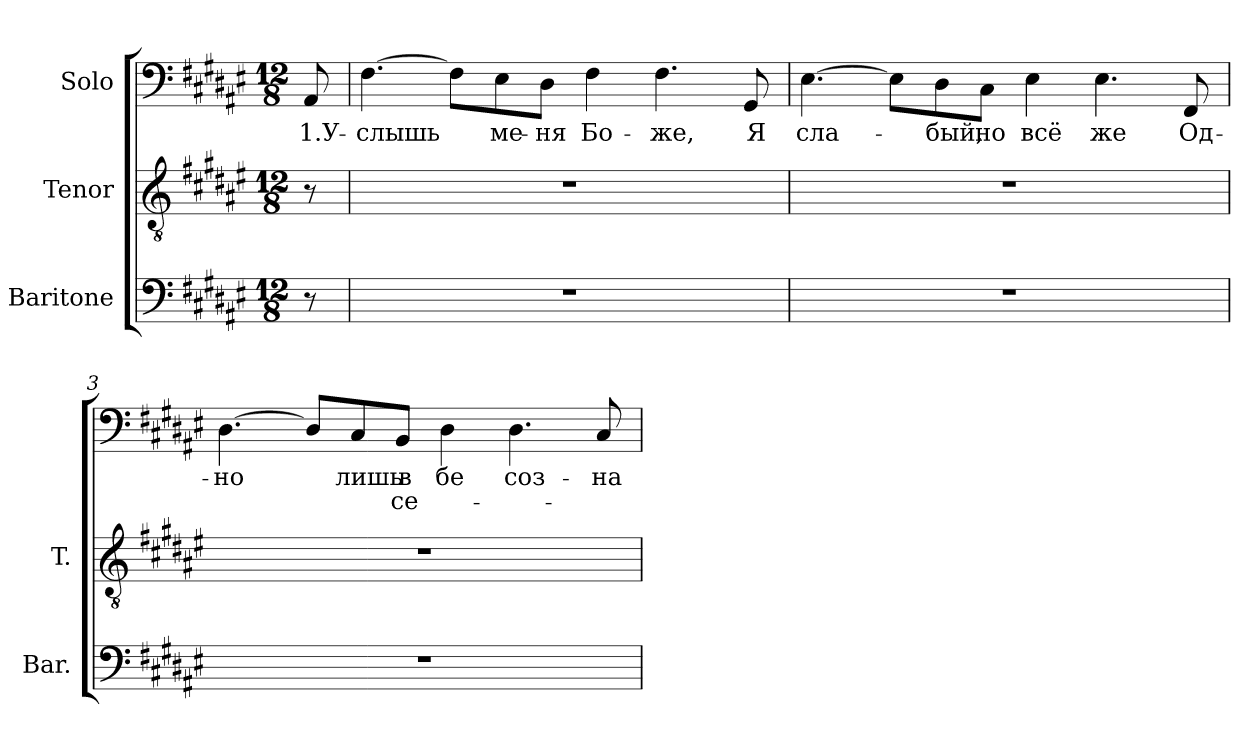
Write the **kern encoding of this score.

**kern	**kern	**kern	**text	**text
*part3	*part2	*part1	*part1	*part1
*staff3	*staff2	*staff1	*staff1	*staff1
*I"Baritone	*I"Tenor	*I"Solo	*	*
*I'Bar.	*I'T.	*	*	*
!!LO:PB:g=z
*clefF4	*clefGv2	*clefF4	*	*
*	*ITrd7c12	*	*	*
*k[f#c#g#d#a#e#]	*k[f#c#g#d#a#e#]	*k[f#c#g#d#a#e#]	*	*
*d#:	*d#:	*d#:	*	*
*M12/8	*M12/8	*M12/8	*	*
=	=	=	=	=
!	!	!	!LO:LY:b:color=#000000	!
8r	8r	8AA#i/	1.У-	.
=1	=1	=1	=1	=1
!LO:N:vis=1	!LO:N:vis=1	!	!	!
!	!	!	!LO:LY:b:color=#000000	!
1.r	1.r	[>4.F#i\	-слышь	.
.	.	8F#i\L]	.	.
!	!	!	!LO:LY:b:color=#000000	!
.	.	8E#i\	ме-	.
!	!	!	!LO:LY:b:color=#000000	!
.	.	8D#i\J	-ня	.
!	!	!	!LO:LY:b:color=#000000	!
.	.	4F#i\	Бо-	.
!	!	!	!LO:LY:b:color=#000000	!
.	.	4.F#i\	-же,	.
!	!	!	!LO:LY:b:color=#000000	!
.	.	8GG#i/	Я	.
=2	=2	=2	=2	=2
!LO:N:vis=1	!LO:N:vis=1	!	!	!
!	!	!	!LO:LY:b:color=#000000	!
1.r	1.r	[>4.E#i\	сла-	.
.	.	8E#i\L]	.	.
!	!	!	!LO:LY:b:color=#000000	!
.	.	8D#i\	-бый,	.
!	!	!	!LO:LY:b:color=#000000	!
.	.	8C#i\J	но	.
!	!	!	!LO:LY:b:color=#000000	!
.	.	4E#i\	всё	.
!	!	!	!LO:LY:b:color=#000000	!
.	.	4.E#i\	же	.
!	!	!	!LO:LY:b:color=#000000	!
.	.	8FF#i/	Од-	.
!!LO:LB:g=z
=3	=3	=3	=3	=3
!LO:N:vis=1	!LO:N:vis=1	!	!	!
!	!	!	!LO:LY:b:color=#000000	!
1.r	1.r	[>4.D#i\	-но	.
.	.	8D#i/L]	.	.
!	!	!	!LO:LY:b:color=#000000	!
.	.	8C#i/	лишь	.
!	!	!	!LO:LY:b:color=#000000	!LO:LY:b:color=#000000
.	.	8BBi/J	в	се-
!	!	!	!LO:LY:b:color=#000000	!
.	.	4D#i\	-бе	.
!	!	!	!LO:LY:b:color=#000000	!
.	.	4.D#i\	соз-	.
!	!	!	!LO:LY:b:color=#000000	!
.	.	8C#i/	-на-	.
=	=	=	=	=
*-	*-	*-	*-	*-
